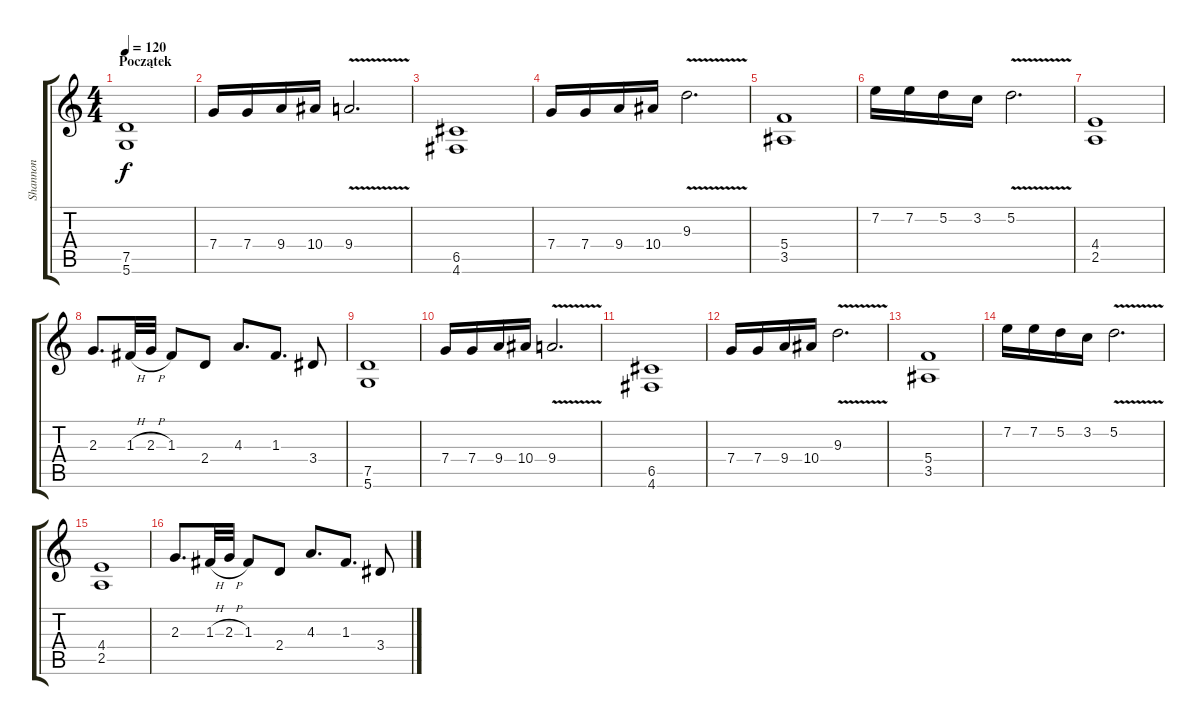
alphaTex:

\track ("Shannon" "Shannon") {instrument distortionguitar}
\staff {score tabs}
\tuning (D4 A3 F3 C3 G2 D2) {hide}
\ts (4 4)
\section ("" "Początek")
\tempo 120
\tempo 150
\tempo 120
\clef g2
\ks c
(7.5 5.6).1{dy f instrument distortionguitar} |
7.4.16 7.4.16 9.4.16 10.4.16 9.4{v}.2{d} |
(6.5 4.6).1 |
7.4.16 7.4.16 9.4.16 10.4.16 9.3{v}.2{d} |
(5.4 3.5).1 |
7.2.16 7.2.16 5.2.16 3.2.16 5.2{v}.2{d} |
(4.4 2.5).1 |
2.3.8{d} 1.3{h}.32 2.3{h}.32 1.3.8 2.4.8 4.3.8{d} 1.3.8{d} 3.4.8 |
(7.5 5.6).1 |
7.4.16 7.4.16 9.4.16 10.4.16 9.4{v}.2{d} |
(6.5 4.6).1 |
7.4.16 7.4.16 9.4.16 10.4.16 9.3{v}.2{d} |
(5.4 3.5).1 |
7.2.16 7.2.16 5.2.16 3.2.16 5.2{v}.2{d} |
(4.4 2.5).1 |
2.3.8{d} 1.3{h}.32 2.3{h}.32 1.3.8 2.4.8 4.3.8{d} 1.3.8{d} 3.4.8
